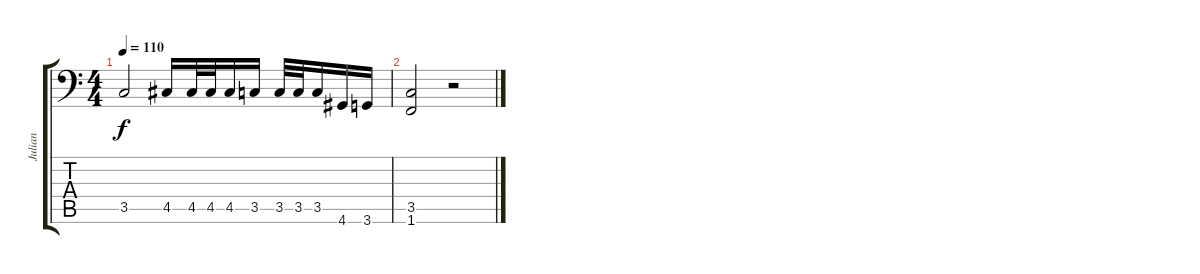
\track ("Julian" "Julian") {instrument electricbasspick}
\staff {score tabs}
\tuning (E3 B2 G2 D2 A1 E1) {hide}
\ts (4 4)
\tempo 110
\clef f4
\ks c
3.5.2{dy f} 4.5.16 4.5.32 4.5.32 4.5.16 3.5.16 3.5.32 3.5.32 3.5.16 4.6.16 3.6.16 |
(3.5 1.6).2 r.2
